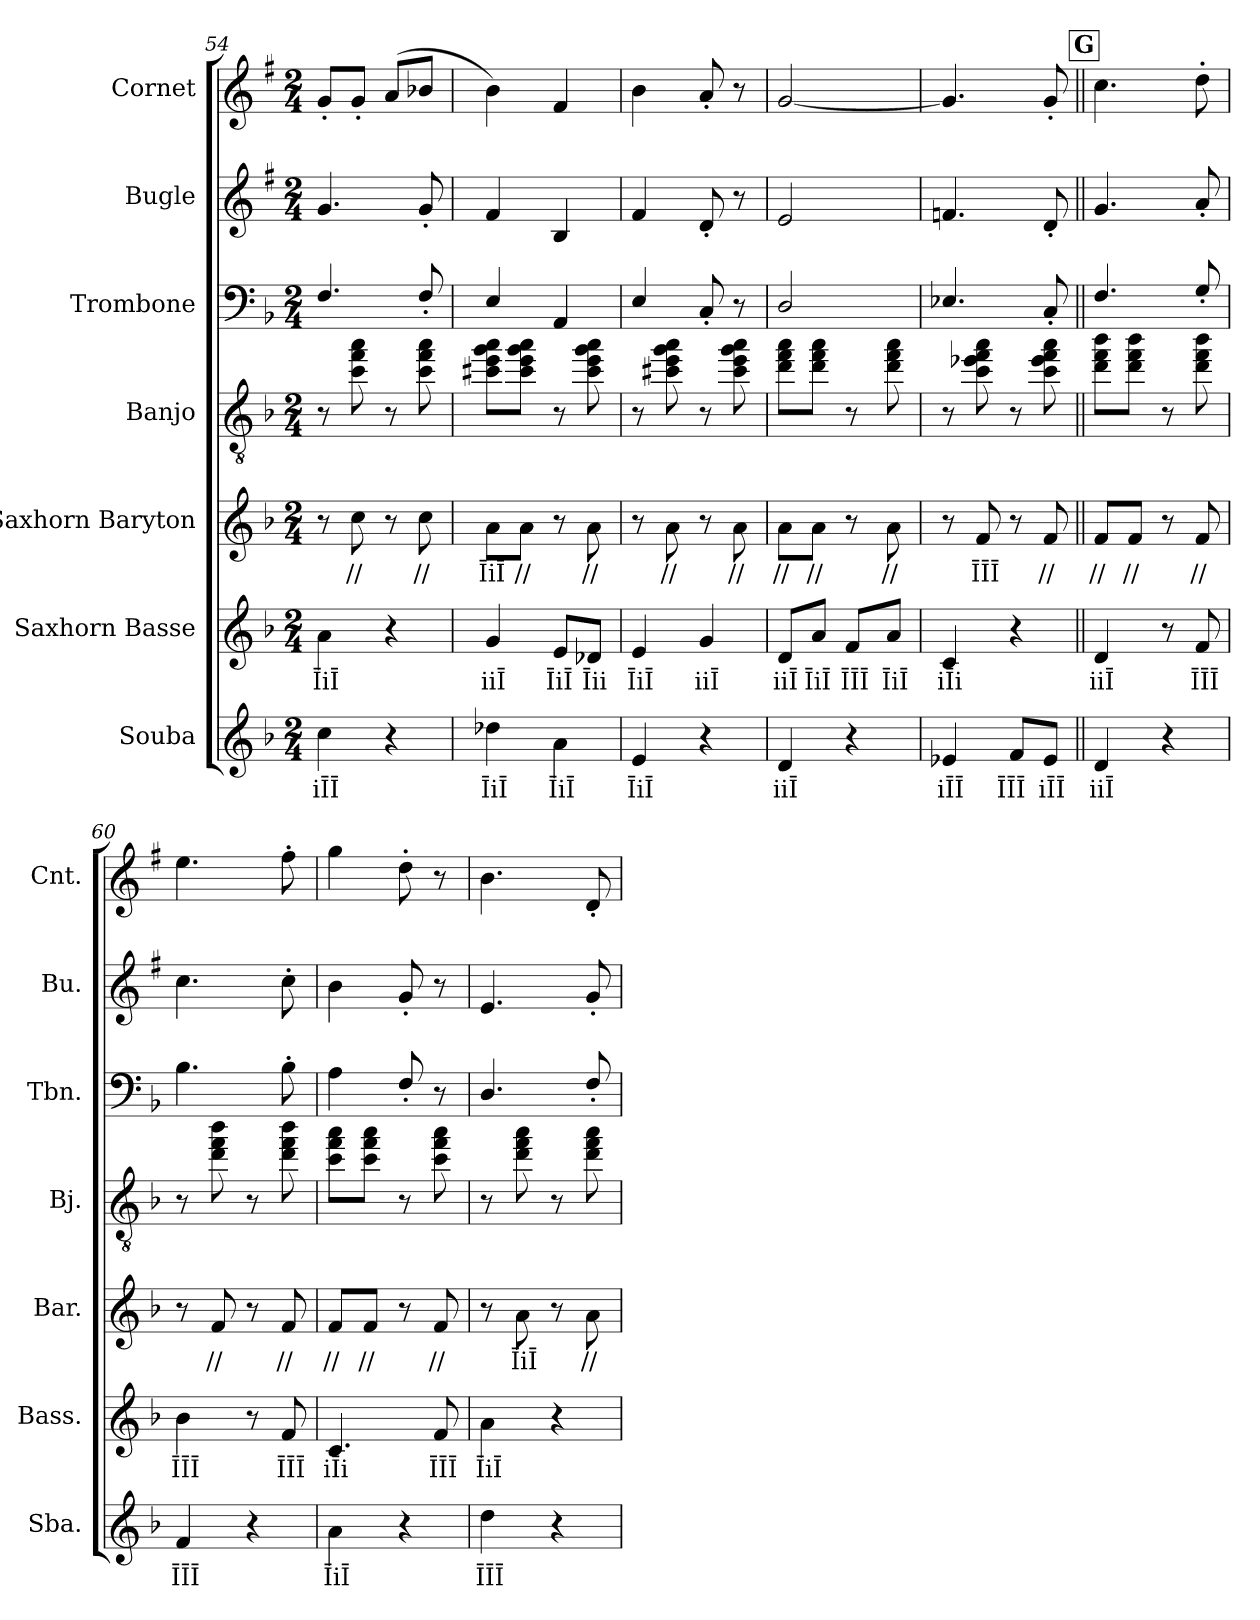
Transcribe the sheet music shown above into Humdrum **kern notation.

**kern	**text	**kern	**text	**kern	**text	**kern	**kern	**kern	**kern
*part7	*part7	*part6	*part6	*part5	*part5	*part4	*part3	*part2	*part1
*staff7	*staff7	*staff6	*staff6	*staff5	*staff5	*staff4	*staff3	*staff2	*staff1
*I"Souba	*	*I"Saxhorn Basse	*	*I"Saxhorn Baryton	*	*I"Banjo	*I"Trombone	*I"Bugle	*I"Cornet
*I'Sba.	*	*I'Bass.	*	*I'Bar.	*	*I'Bj.	*I'Tbn.	*I'Bu.	*I'Cnt.
*clefG2	*	*clefG2	*	*clefG2	*	*clefGv2	*clefF4	*clefG2	*clefG2
*ITrd15c26	*	*ITrd8c14	*	*ITrd8c14	*	*ITrd7c12	*	*ITrd1c2	*ITrd1c2
*k[b-]	*	*k[b-]	*	*k[b-]	*	*k[b-]	*k[b-]	*k[b-]	*k[b-]
*M2/4	*	*M2/4	*	*M2/4	*	*M2/4	*M2/4	*M2/4	*M2/4
=54	=54	=54	=54	=54	=54	=54	=54	=54	=54
!	!LO:LY:b	!	!LO:LY:b	!	!	!	!	!	!
4C\	iĪĪ	4A\	ĪiĪ	8r	.	8r	4.F/	4.f/	8f'/L
!	!	!	!	!	!LO:LY:b	!	!	!	!
.	.	.	.	8c\	//	8c\ 8f\ 8a\	.	.	8f'/J
4r	.	4r	.	8r	.	8r	.	.	(<8g/L
!	!	!	!	!	!LO:LY:b	!	!	!	!
.	.	.	.	8c\	//	8c\ 8f\ 8a\	8F'/	8f'/	8a-X/J
=55	=55	=55	=55	=55	=55	=55	=55	=55	=55
!	!LO:LY:b	!	!LO:LY:b	!	!LO:LY:b	!	!	!	!
4D-X\	ĪiĪ	4G/	iiĪ	8A\L	ĪiĪ	8c#X\ 8e\ 8g\ 8a\L	4E/	4e/	4a\)
!	!	!	!	!	!LO:LY:b	!	!	!	!
.	.	.	.	8A\J	//	8c#\ 8e\ 8g\ 8a\J	.	.	.
!	!LO:LY:b	!	!LO:LY:b	!	!	!	!	!	!
4AA\	ĪiĪ	8E/L	ĪiĪ	8r	.	8r	4AA/	4A/	4e/
!	!	!	!LO:LY:b	!	!LO:LY:b	!	!	!	!
.	.	8D-X/J	Īii	8A\	//	8c#\ 8e\ 8g\ 8a\	.	.	.
=56	=56	=56	=56	=56	=56	=56	=56	=56	=56
!	!LO:LY:b	!	!LO:LY:b	!	!	!	!	!	!
4EE/	ĪiĪ	4E/	ĪiĪ	8r	.	8r	4E/	4e/	4a\
!	!	!	!	!	!LO:LY:b	!	!	!	!
.	.	.	.	8A\	//	8c#X\ 8e\ 8g\ 8a\	.	.	.
!	!	!	!LO:LY:b	!	!	!	!	!	!
4r	.	4G/	iiĪ	8r	.	8r	8C'/	8c'/	8g'/
!	!	!	!	!	!LO:LY:b	!	!	!	!
.	.	.	.	8A\	//	8c#\ 8e\ 8g\ 8a\	8r	8r	8r
=57	=57	=57	=57	=57	=57	=57	=57	=57	=57
!	!LO:LY:b	!	!LO:LY:b	!	!LO:LY:b	!	!	!	!
4DD/	iiĪ	8D/L	iiĪ	8A\L	//	8d\ 8f\ 8a\L	2D/	2d/	[2f/
!	!	!	!LO:LY:b	!	!LO:LY:b	!	!	!	!
.	.	8A/J	ĪiĪ	8A\J	//	8d\ 8f\ 8a\J	.	.	.
!	!	!	!LO:LY:b	!	!	!	!	!	!
4r	.	8F/L	ĪĪĪ	8r	.	8r	.	.	.
!	!	!	!LO:LY:b	!	!LO:LY:b	!	!	!	!
.	.	8A/J	ĪiĪ	8A\	//	8d\ 8f\ 8a\	.	.	.
!!LO:PB:g=z
=58	=58	=58	=58	=58	=58	=58	=58	=58	=58
!	!LO:LY:b	!	!LO:LY:b	!	!	!	!	!	!
4EE-X/	iĪĪ	4C/	iĪi	8r	.	8r	4.E-X/	4.e-X/	4.f/]
!	!	!	!	!	!LO:LY:b	!	!	!	!
.	.	.	.	8F/	ĪĪĪ	8c\ 8e-X\ 8f\ 8a\	.	.	.
!	!LO:LY:b	!	!	!	!	!	!	!	!
8FF/L	ĪĪĪ	4r	.	8r	.	8r	.	.	.
!	!LO:LY:b	!	!	!	!LO:LY:b	!	!	!	!
8EE-/J	iĪĪ	.	.	8F/	//	8c\ 8e-\ 8f\ 8a\	8C'/	8c'/	8f'/
!!LO:REH:place=s1:a:B:fs=14:t=G
=59||	=59||	=59||	=59||	=59||	=59||	=59||	=59||	=59||	=59||
!	!LO:LY:b	!	!LO:LY:b	!	!LO:LY:b	!	!	!	!
4DD/	iiĪ	4D/	iiĪ	8F/L	//	8d\ 8f\ 8b-\L	4.F/	4.f/	4.b-\
!	!	!	!	!	!LO:LY:b	!	!	!	!
.	.	.	.	8F/J	//	8d\ 8f\ 8b-\J	.	.	.
4r	.	8r	.	8r	.	8r	.	.	.
!	!	!	!LO:LY:b	!	!LO:LY:b	!	!	!	!
.	.	8F/	ĪĪĪ	8F/	//	8d\ 8f\ 8b-\	8G'/	8g'/	8cc'\
=60	=60	=60	=60	=60	=60	=60	=60	=60	=60
!	!LO:LY:b	!	!LO:LY:b	!	!	!	!	!	!
4FF/	ĪĪĪ	4B-\	ĪĪĪ	8r	.	8r	4.B-\	4.b-\	4.dd\
!	!	!	!	!	!LO:LY:b	!	!	!	!
.	.	.	.	8F/	//	8d\ 8f\ 8b-\	.	.	.
4r	.	8r	.	8r	.	8r	.	.	.
!	!	!	!LO:LY:b	!	!LO:LY:b	!	!	!	!
.	.	8F/	ĪĪĪ	8F/	//	8d\ 8f\ 8b-\	8B-'\	8b-'\	8ee'\
=61	=61	=61	=61	=61	=61	=61	=61	=61	=61
!	!LO:LY:b	!	!LO:LY:b	!	!LO:LY:b	!	!	!	!
4AA\	ĪiĪ	4.C/	iĪi	8F/L	//	8c\ 8f\ 8a\L	4A\	4a\	4ff\
!	!	!	!	!	!LO:LY:b	!	!	!	!
.	.	.	.	8F/J	//	8c\ 8f\ 8a\J	.	.	.
4r	.	.	.	8r	.	8r	8F'/	8f'/	8cc'\
!	!	!	!LO:LY:b	!	!LO:LY:b	!	!	!	!
.	.	8F/	ĪĪĪ	8F/	//	8c\ 8f\ 8a\	8r	8r	8r
=62	=62	=62	=62	=62	=62	=62	=62	=62	=62
!	!LO:LY:b	!	!LO:LY:b	!	!	!	!	!	!
4D\	ĪĪĪ	4A\	ĪiĪ	8r	.	8r	4.D/	4.d/	4.a\
!	!	!	!	!	!LO:LY:b	!	!	!	!
.	.	.	.	8A\	ĪiĪ	8d\ 8f\ 8a\	.	.	.
4r	.	4r	.	8r	.	8r	.	.	.
!	!	!	!	!	!LO:LY:b	!	!	!	!
.	.	.	.	8A\	//	8d\ 8f\ 8a\	8F'/	8f'/	8c'/
=	=	=	=	=	=	=	=	=	=
*-	*-	*-	*-	*-	*-	*-	*-	*-	*-
